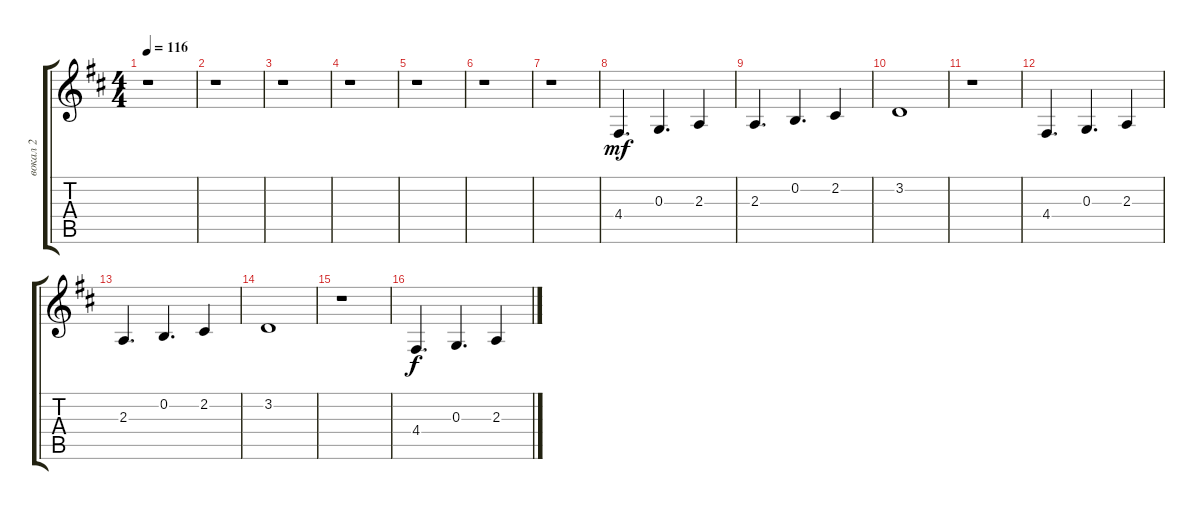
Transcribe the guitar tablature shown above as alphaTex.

\track ("вокал 2" "вокал 2") {instrument accordion}
\staff {score tabs}
\tuning (E4 B3 G3 D3 A2 E2) {hide}
\ts (4 4)
\tempo 116
\clef g2
\ks d
r.1{dy mf} |
r.1 |
r.1 |
r.1 |
r.1 |
r.1 |
r.1 |
4.4.4{d} 0.3.4{d} 2.3.4 |
2.3.4{d} 0.2.4{d} 2.2.4 |
3.2.1 |
r.1 |
4.4.4{d} 0.3.4{d} 2.3.4 |
2.3.4{d} 0.2.4{d} 2.2.4 |
3.2.1 |
r.1 |
4.4.4{d dy f} 0.3.4{d} 2.3.4
